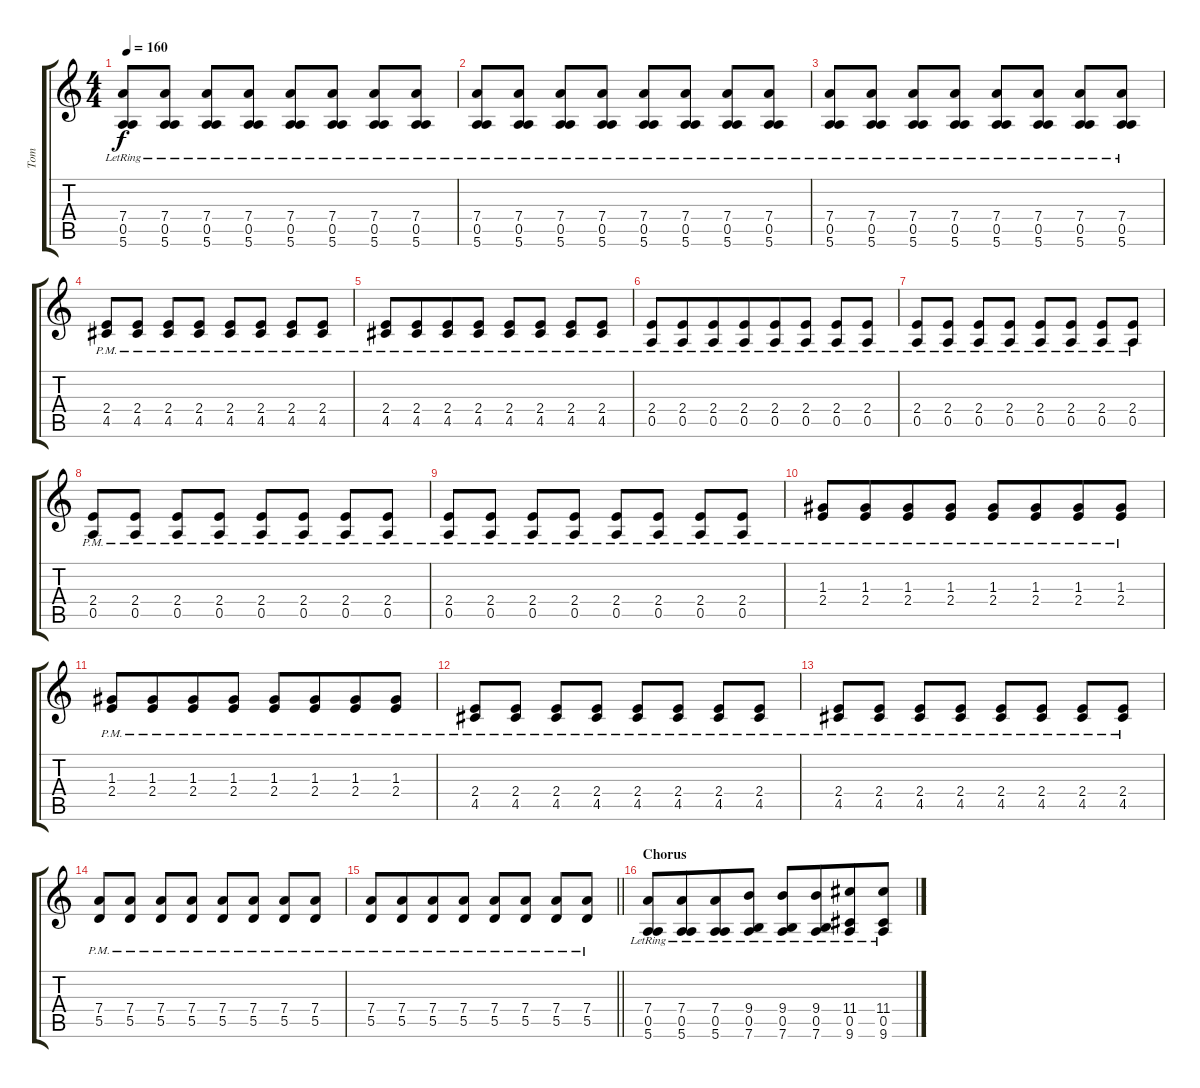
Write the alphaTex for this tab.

\track ("Tom" "Tom") {instrument overdrivenguitar}
\staff {score tabs}
\tuning (E4 B3 G3 D3 A2 E2) {hide}
\ts (4 4)
\tempo 160
\clef g2
\ks c
(7.4{lr} 0.5{lr} 5.6{lr}).8{dy f} (7.4{lr} 0.5{lr} 5.6{lr}).8 (7.4{lr} 0.5{lr} 5.6{lr}).8{beam merge} (7.4{lr} 0.5{lr} 5.6{lr}).8 (7.4{lr} 0.5{lr} 5.6{lr}).8 (7.4{lr} 0.5{lr} 5.6{lr}).8 (7.4{lr} 0.5{lr} 5.6{lr}).8 (7.4{lr} 0.5{lr} 5.6{lr}).8 |
(7.4{lr} 0.5{lr} 5.6{lr}).8 (7.4{lr} 0.5{lr} 5.6{lr}).8 (7.4{lr} 0.5{lr} 5.6{lr}).8{beam merge} (7.4{lr} 0.5{lr} 5.6{lr}).8 (7.4{lr} 0.5{lr} 5.6{lr}).8 (7.4{lr} 0.5{lr} 5.6{lr}).8 (7.4{lr} 0.5{lr} 5.6{lr}).8 (7.4{lr} 0.5{lr} 5.6{lr}).8 |
(7.4{lr} 0.5{lr} 5.6{lr}).8 (7.4{lr} 0.5{lr} 5.6{lr}).8 (7.4{lr} 0.5{lr} 5.6{lr}).8{beam merge} (7.4{lr} 0.5{lr} 5.6{lr}).8 (7.4{lr} 0.5{lr} 5.6{lr}).8 (7.4{lr} 0.5{lr} 5.6{lr}).8 (7.4{lr} 0.5{lr} 5.6{lr}).8 (7.4{lr} 0.5{lr} 5.6{lr}).8 |
(2.4{pm} 4.5{pm}).8{beam merge} (2.4{pm} 4.5{pm}).8 (2.4{pm} 4.5{pm}).8{beam merge} (2.4{pm} 4.5{pm}).8 (2.4{pm} 4.5{pm}).8{beam merge} (2.4{pm} 4.5{pm}).8 (2.4{pm} 4.5{pm}).8 (2.4{pm} 4.5{pm}).8 |
(2.4{pm} 4.5{pm}).8 (2.4{pm} 4.5{pm}).8{beam merge} (2.4{pm} 4.5{pm}).8 (2.4{pm} 4.5{pm}).8 (2.4{pm} 4.5{pm}).8 (2.4{pm} 4.5{pm}).8 (2.4{pm} 4.5{pm}).8 (2.4{pm} 4.5{pm}).8 |
(2.4{pm} 0.5{pm}).8{beam merge} (2.4{pm} 0.5{pm}).8{beam merge} (2.4{pm} 0.5{pm}).8 (2.4{pm} 0.5{pm}).8{beam merge} (2.4{pm} 0.5{pm}).8 (2.4{pm} 0.5{pm}).8 (2.4{pm} 0.5{pm}).8 (2.4{pm} 0.5{pm}).8 |
(2.4{pm} 0.5{pm}).8{beam merge} (2.4{pm} 0.5{pm}).8 (2.4{pm} 0.5{pm}).8 (2.4{pm} 0.5{pm}).8 (2.4{pm} 0.5{pm}).8 (2.4{pm} 0.5{pm}).8 (2.4{pm} 0.5{pm}).8 (2.4{pm} 0.5{pm}).8 |
(2.4{pm} 0.5{pm}).8{beam merge} (2.4{pm} 0.5{pm}).8 (2.4{pm} 0.5{pm}).8 (2.4{pm} 0.5{pm}).8 (2.4{pm} 0.5{pm}).8 (2.4{pm} 0.5{pm}).8 (2.4{pm} 0.5{pm}).8 (2.4{pm} 0.5{pm}).8 |
(2.4{pm} 0.5{pm}).8{beam merge} (2.4{pm} 0.5{pm}).8 (2.4{pm} 0.5{pm}).8 (2.4{pm} 0.5{pm}).8 (2.4{pm} 0.5{pm}).8 (2.4{pm} 0.5{pm}).8 (2.4{pm} 0.5{pm}).8 (2.4{pm} 0.5{pm}).8 |
(1.3{pm} 2.4{pm}).8 (1.3{pm} 2.4{pm}).8{beam merge} (1.3{pm} 2.4{pm}).8{beam merge} (1.3{pm} 2.4{pm}).8 (1.3{pm} 2.4{pm}).8 (1.3{pm} 2.4{pm}).8{beam merge} (1.3{pm} 2.4{pm}).8{beam merge} (1.3{pm} 2.4{pm}).8 |
(1.3{pm} 2.4{pm}).8 (1.3{pm} 2.4{pm}).8{beam merge} (1.3{pm} 2.4{pm}).8{beam merge} (1.3{pm} 2.4{pm}).8 (1.3{pm} 2.4{pm}).8 (1.3{pm} 2.4{pm}).8{beam merge} (1.3{pm} 2.4{pm}).8{beam merge} (1.3{pm} 2.4{pm}).8 |
(2.4{pm} 4.5{pm}).8{beam merge} (2.4{pm} 4.5{pm}).8 (2.4{pm} 4.5{pm}).8{beam merge} (2.4{pm} 4.5{pm}).8 (2.4{pm} 4.5{pm}).8{beam merge} (2.4{pm} 4.5{pm}).8 (2.4{pm} 4.5{pm}).8 (2.4{pm} 4.5{pm}).8 |
(2.4{pm} 4.5{pm}).8{beam merge} (2.4{pm} 4.5{pm}).8 (2.4{pm} 4.5{pm}).8{beam merge} (2.4{pm} 4.5{pm}).8 (2.4{pm} 4.5{pm}).8{beam merge} (2.4{pm} 4.5{pm}).8 (2.4{pm} 4.5{pm}).8 (2.4{pm} 4.5{pm}).8 |
(7.4{pm} 5.5{pm}).8{beam merge} (7.4{pm} 5.5{pm}).8 (7.4{pm} 5.5{pm}).8{beam merge} (7.4{pm} 5.5{pm}).8 (7.4{pm} 5.5{pm}).8{beam merge} (7.4{pm} 5.5{pm}).8 (7.4{pm} 5.5{pm}).8 (7.4{pm} 5.5{pm}).8 |
\barLineRight lightlight
(7.4{pm} 5.5{pm}).8 (7.4{pm} 5.5{pm}).8{beam merge} (7.4{pm} 5.5{pm}).8 (7.4{pm} 5.5{pm}).8 (7.4{pm} 5.5{pm}).8 (7.4{pm} 5.5{pm}).8 (7.4{pm} 5.5{pm}).8 (7.4{pm} 5.5{pm}).8 |
\section ("" "Chorus")
(7.4{lr} 0.5{lr} 5.6{lr}).8 (7.4{lr} 0.5{lr} 5.6{lr}).8{beam merge} (7.4{lr} 0.5{lr} 5.6{lr}).8{beam merge} (9.4{lr} 0.5{lr} 7.6{lr}).8 (9.4{lr} 0.5{lr} 7.6{lr}).8 (9.4{lr} 0.5{lr} 7.6{lr}).8{beam merge} (11.4{lr} 0.5{lr} 9.6{lr}).8 (11.4{lr} 0.5{lr} 9.6{lr}).8
